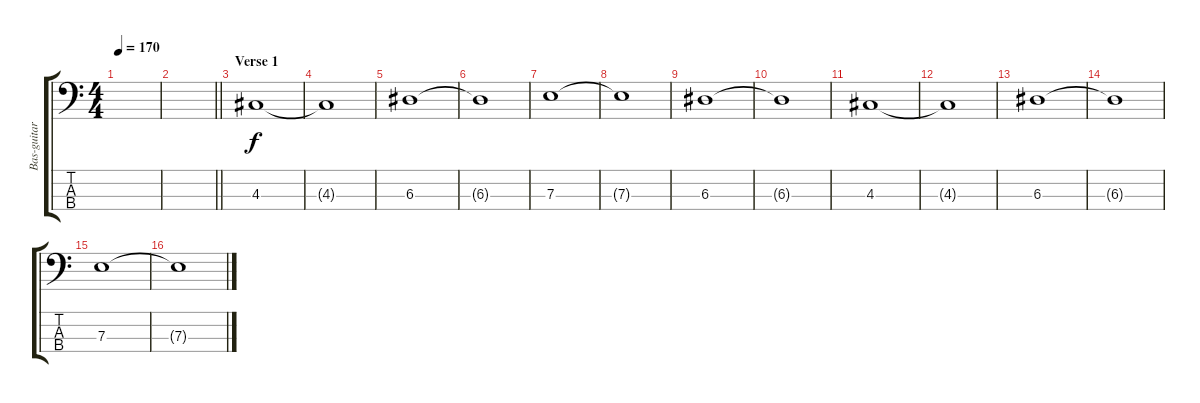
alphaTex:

\track ("Bas-guitar" "Bas-guitar") {instrument electricbassfinger}
\staff {score tabs}
\tuning (G2 D2 A1 E1) {hide}
\ts (4 4)
\tempo 170
\clef f4
\ks c
|
\barLineRight lightlight
|
\section ("" "Verse 1 ")
4.3.1 |
4.3{t}.1 |
6.3.1 |
6.3{t}.1 |
7.3.1 |
7.3{t}.1 |
6.3.1 |
6.3{t}.1 |
4.3.1 |
4.3{t}.1 |
6.3.1 |
6.3{t}.1 |
7.3.1 |
7.3{t}.1
